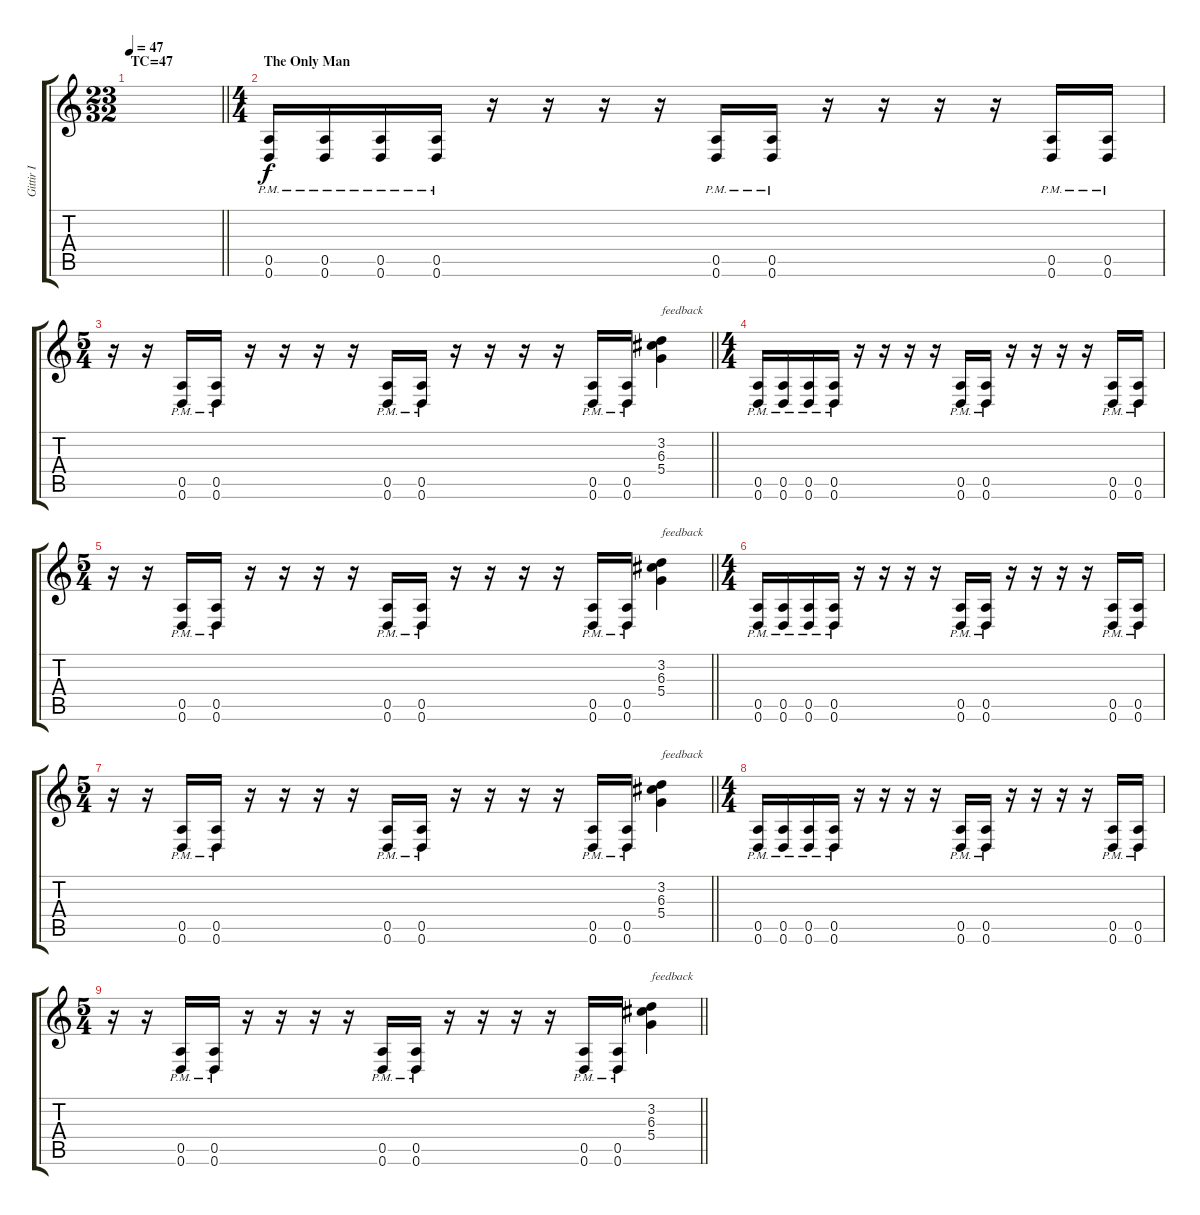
\track ("Gittir I" "Gittir I") {instrument distortionguitar}
\staff {score tabs}
\tuning (E4 B3 G3 D3 A2 D2) {hide}
\ts (23 32)
\section ("" "TC=47")
\tempo 47
\clef g2
\barLineRight lightlight
\ks c
|
\ts (4 4)
\section ("" "The Only Man")
(0.5{pm} 0.6{pm}).16 (0.5{pm} 0.6{pm}).16 (0.5{pm} 0.6{pm}).16 (0.5{pm} 0.6{pm}).16 r.16 r.16 r.16 r.16 (0.5{pm} 0.6{pm}).16 (0.5{pm} 0.6{pm}).16 r.16 r.16 r.16 r.16 (0.5{pm} 0.6{pm}).16 (0.5{pm} 0.6{pm}).16 |
\ts (5 4)
\barLineRight lightlight
r.16 r.16 (0.5{pm} 0.6{pm}).16 (0.5{pm} 0.6{pm}).16 r.16 r.16 r.16 r.16 (0.5{pm} 0.6{pm}).16 (0.5{pm} 0.6{pm}).16 r.16 r.16 r.16 r.16 (0.5{pm} 0.6{pm}).16 (0.5{pm} 0.6{pm}).16 (3.2 6.3 5.4).4{txt "feedback"} |
\ts (4 4)
(0.5{pm} 0.6{pm}).16 (0.5{pm} 0.6{pm}).16 (0.5{pm} 0.6{pm}).16 (0.5{pm} 0.6{pm}).16 r.16 r.16 r.16 r.16 (0.5{pm} 0.6{pm}).16 (0.5{pm} 0.6{pm}).16 r.16 r.16 r.16 r.16 (0.5{pm} 0.6{pm}).16 (0.5{pm} 0.6{pm}).16 |
\ts (5 4)
\barLineRight lightlight
r.16 r.16 (0.5{pm} 0.6{pm}).16 (0.5{pm} 0.6{pm}).16 r.16 r.16 r.16 r.16 (0.5{pm} 0.6{pm}).16 (0.5{pm} 0.6{pm}).16 r.16 r.16 r.16 r.16 (0.5{pm} 0.6{pm}).16 (0.5{pm} 0.6{pm}).16 (3.2 6.3 5.4).4{txt "feedback"} |
\ts (4 4)
(0.5{pm} 0.6{pm}).16 (0.5{pm} 0.6{pm}).16 (0.5{pm} 0.6{pm}).16 (0.5{pm} 0.6{pm}).16 r.16 r.16 r.16 r.16 (0.5{pm} 0.6{pm}).16 (0.5{pm} 0.6{pm}).16 r.16 r.16 r.16 r.16 (0.5{pm} 0.6{pm}).16 (0.5{pm} 0.6{pm}).16 |
\ts (5 4)
\barLineRight lightlight
r.16 r.16 (0.5{pm} 0.6{pm}).16 (0.5{pm} 0.6{pm}).16 r.16 r.16 r.16 r.16 (0.5{pm} 0.6{pm}).16 (0.5{pm} 0.6{pm}).16 r.16 r.16 r.16 r.16 (0.5{pm} 0.6{pm}).16 (0.5{pm} 0.6{pm}).16 (3.2 6.3 5.4).4{txt "feedback"} |
\ts (4 4)
(0.5{pm} 0.6{pm}).16 (0.5{pm} 0.6{pm}).16 (0.5{pm} 0.6{pm}).16 (0.5{pm} 0.6{pm}).16 r.16 r.16 r.16 r.16 (0.5{pm} 0.6{pm}).16 (0.5{pm} 0.6{pm}).16 r.16 r.16 r.16 r.16 (0.5{pm} 0.6{pm}).16 (0.5{pm} 0.6{pm}).16 |
\ts (5 4)
\barLineRight lightlight
r.16 r.16 (0.5{pm} 0.6{pm}).16 (0.5{pm} 0.6{pm}).16 r.16 r.16 r.16 r.16 (0.5{pm} 0.6{pm}).16 (0.5{pm} 0.6{pm}).16 r.16 r.16 r.16 r.16 (0.5{pm} 0.6{pm}).16 (0.5{pm} 0.6{pm}).16 (3.2 6.3 5.4).4{txt "feedback"}
